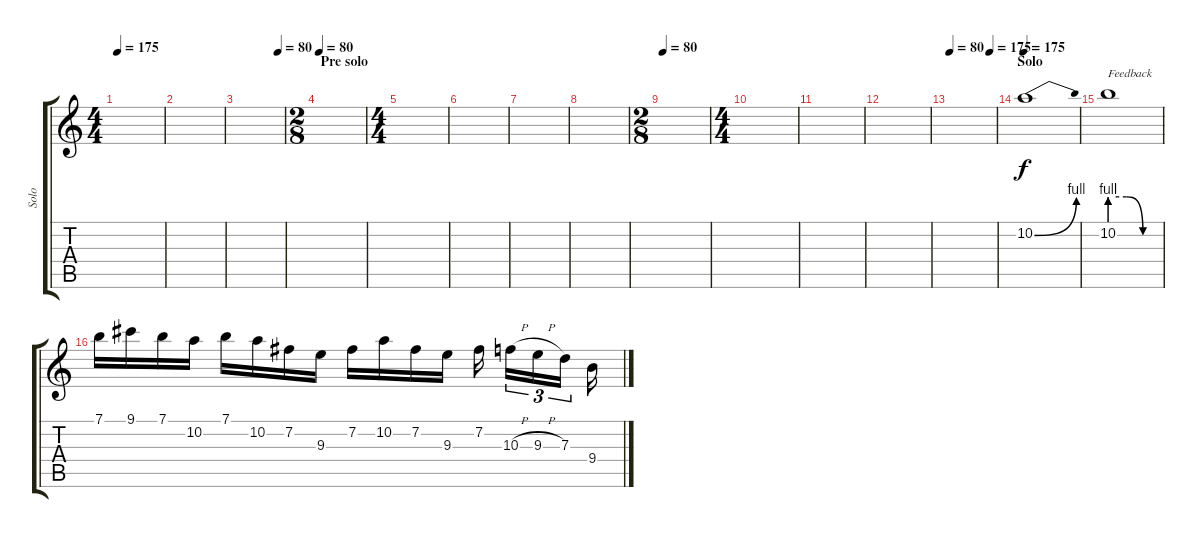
\track ("Solo" "Solo") {instrument distortionguitar}
\staff {score tabs}
\tuning (E4 B3 G3 D3 A2 E2) {hide}
\ts (4 4)
\tempo 175
\clef g2
\ks c
|
|
\tempo (80 0.875)
|
\ts (2 8)
\section ("" "Pre solo")
\tempo 80
|
\ts (4 4)
|
|
|
|
\ts (2 8)
\tempo 80
|
\ts (4 4)
|
|
|
\tempo 80
\tempo (175 0.875)
|
\section ("" "Solo")
\tempo 175
10.2{be (bend 0 0 60 4)}.1{volume 16} |
10.2{be (custom 0 4 20 4 40 0 60 0)}.1{txt "Feedback"} |
7.1.16 9.1.16 7.1.16 10.2.16 7.1.16 10.2.16 7.2.16 9.3.16 7.2.16 10.2.16 7.2.16 9.3.16 7.2.16 10.3{h}.16{tu (3 2)} 9.3{h}.16{tu (3 2)} 7.3.16{tu (3 2)} 9.4.16
